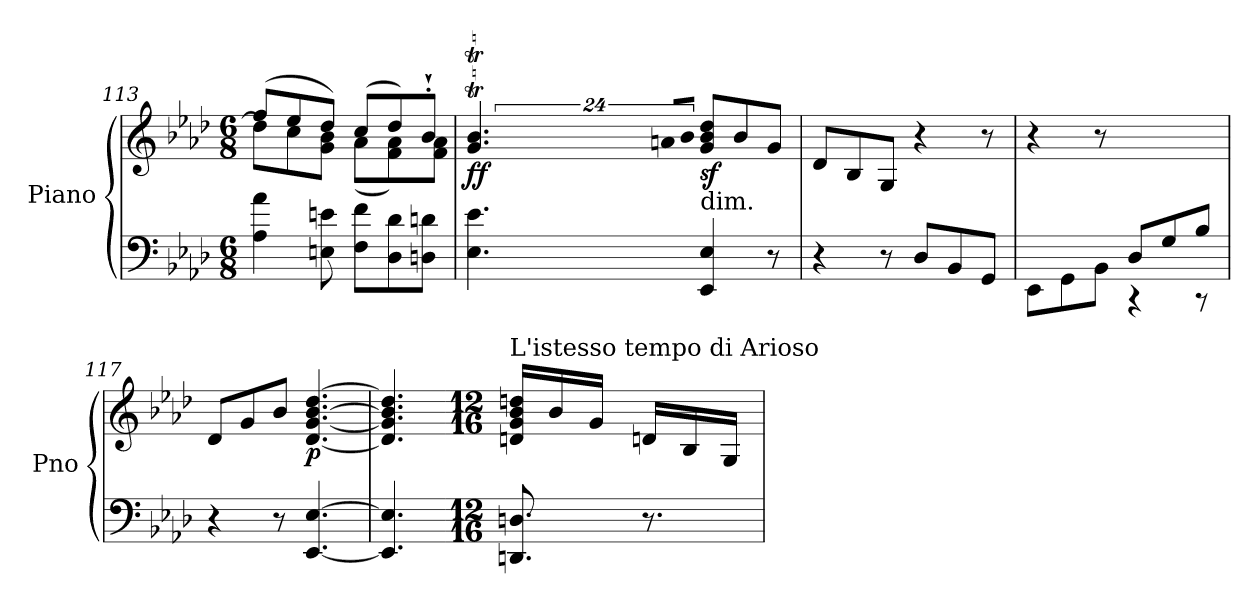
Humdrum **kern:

**kern	**kern	**dynam
*part1	*part1	*part1
*staff2	*staff1	*staff1/2
*I"Piano	*	*
*I'Pno	*	*
*clefF4	*clefG2	*
*k[b-e-a-d-]	*k[b-e-a-d-]	*
*A-:	*A-:	*
*M6/8	*M6/8	*
=113	=113	=113
*	*^	*
4A-\ 4a-\	(8ff/L	8dd-\L]	.
.	8ee-/	8cc\	.
8En\ 8en\	8dd-/J)	8g\ 8b-\J	.
8F\ 8f\L	(8cc/L	(8a-\L	.
8D-\ 8d-\	8dd-/)	8f\ 8a-\)	.
8Dn\ 8dn\J	8b-`'/J	8f\ 8a-\J	.
=114	=114	=114	=114
!	!	!	!LO:DY:b
4.E-\ 4.e-\	4.g/T 4.b-/T	384%13ryy	ff
*	*	*Xtuplet	*
!	!	!LO:N:vis=16	!
.	.	384%13ccyy	.
!	!	!LO:N:vis=16	!
.	.	384%13b-yy	.
!	!	!LO:N:vis=16	!
.	.	384%13ccyy	.
!	!	!LO:N:vis=16	!
.	.	384%13b-yy	.
!	!	!LO:N:vis=16	!
.	.	384%13ccyy	.
!	!	!LO:N:vis=16	!
.	.	384%13b-yy	.
!	!	!LO:N:vis=16	!
.	.	384%13ccyy	.
!	!	!LO:N:vis=16	!
.	.	384%13b-TTTyy	.
!	!	!LO:N:vis=16	!
.	.	384%13an/LL	.
!	!	!LO:N:vis=16	!
.	.	384%13b-/JJ	.
.	.	384%145ryy	.
!	!LO:TX:b:t=dim.	!	!
!	!	!	!LO:DY:b
4EE-/ 4E-/	8g/ 8b-/ 8dd-/L	.	sf
.	8b-/	.	.
8r	8g/J	.	.
*	*v	*v	*
=115	=115	=115
4r	8d-/L	.
.	8B-/	.
8r	8G/J	.
8D-/L	4r	.
8BB-/	.	.
8GG/J	8r	.
!!LO:LB:g=z
=116	=116	=116
*^	*	*
4.ryy	8EE-\L	4r	.
.	8GG\	.	.
.	8BB-\J	8r	.
8D-/L	4rCC	4.ryy	.
8G/	.	.	.
8B-/J	8rCC	.	.
*v	*v	*	*
=117	=117	=117
4r	8d-/L	.
.	8g/	.
8r	8b-/J	.
!	!	!LO:DY:b
[4.EE-/ [4.E-/	[4.d-/ [4.g/ [4.b-/ [4.dd-/	p
=118	=118	=118
4.EE-/] 4.E-/]	4.d-/] 4.g/] 4.b-/] 4.dd-/]	.
=119-	=119-	=119-
*M12/16	*M12/16	*
!	!LO:TX:a:t=L'istesso tempo di Arioso	!
8.DDn/ 8.Dn/	16dn/ 16g/ 16b-/ 16ddn/LL	.
.	16b-/	.
.	16g/JJ	.
8.r	16dn/LL	.
.	16B-/	.
.	16G/JJ	.
=	=	=
*-	*-	*-
